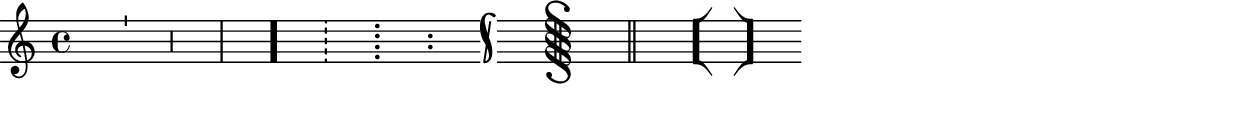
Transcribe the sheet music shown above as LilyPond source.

%% Generated by lilypond-book
%% Options: [exampleindent=10.16\mm,indent=0\mm,line-width=160\mm,paper-height=845.047\pt,paper-width=597.508\pt,papersize='(cons (* 597.508 pt) (* 845.047 pt)),quote]
\include "lilypond-book-preamble.ly"


% ****************************************************************
% Start cut-&-pastable-section
% ****************************************************************

#(ly:set-option 'eps-box-padding 3.000000)



\paper {
  #(set-paper-size '(cons (* 597.508 pt) (* 845.047 pt)))
  indent = 0\mm
  line-width = 160\mm
  % offset the left padding, also add 1mm as lilypond creates cropped
  % images with a little space on the right
  line-width = #(- line-width (* mm  3.000000) (* mm 1))
  line-width = 160\mm - 2.0 * 10.16\mm
  % offset the left padding, also add 1mm as lilypond creates cropped
  % images with a little space on the right
  line-width = #(- line-width (* mm  3.000000) (* mm 1))
}

\layout {
  
}




% ****************************************************************
% ly snippet:
% ****************************************************************
\sourcefileline 3539
\defineBarLine ":" #'(#f #t #f)
\defineBarLine "=" #'(#t #f #t)
\defineBarLine "[" #'(#f #t #f)
\defineBarLine "]" #'(#t #f #f)

\new Staff {
  s1 \bar "'"
  s1 \bar ","
  s1 \bar "|"
  s1 \bar "."
  s1 \bar "!"
  s1 \bar ";"
  s1 \bar ":"
  s1 \bar "k"
  s1 \bar "S"
  s1 \bar "="
  s1 \bar "["
  s1 \bar "]"
  s1 \bar ""
}


% ****************************************************************
% end ly snippet
% ****************************************************************
